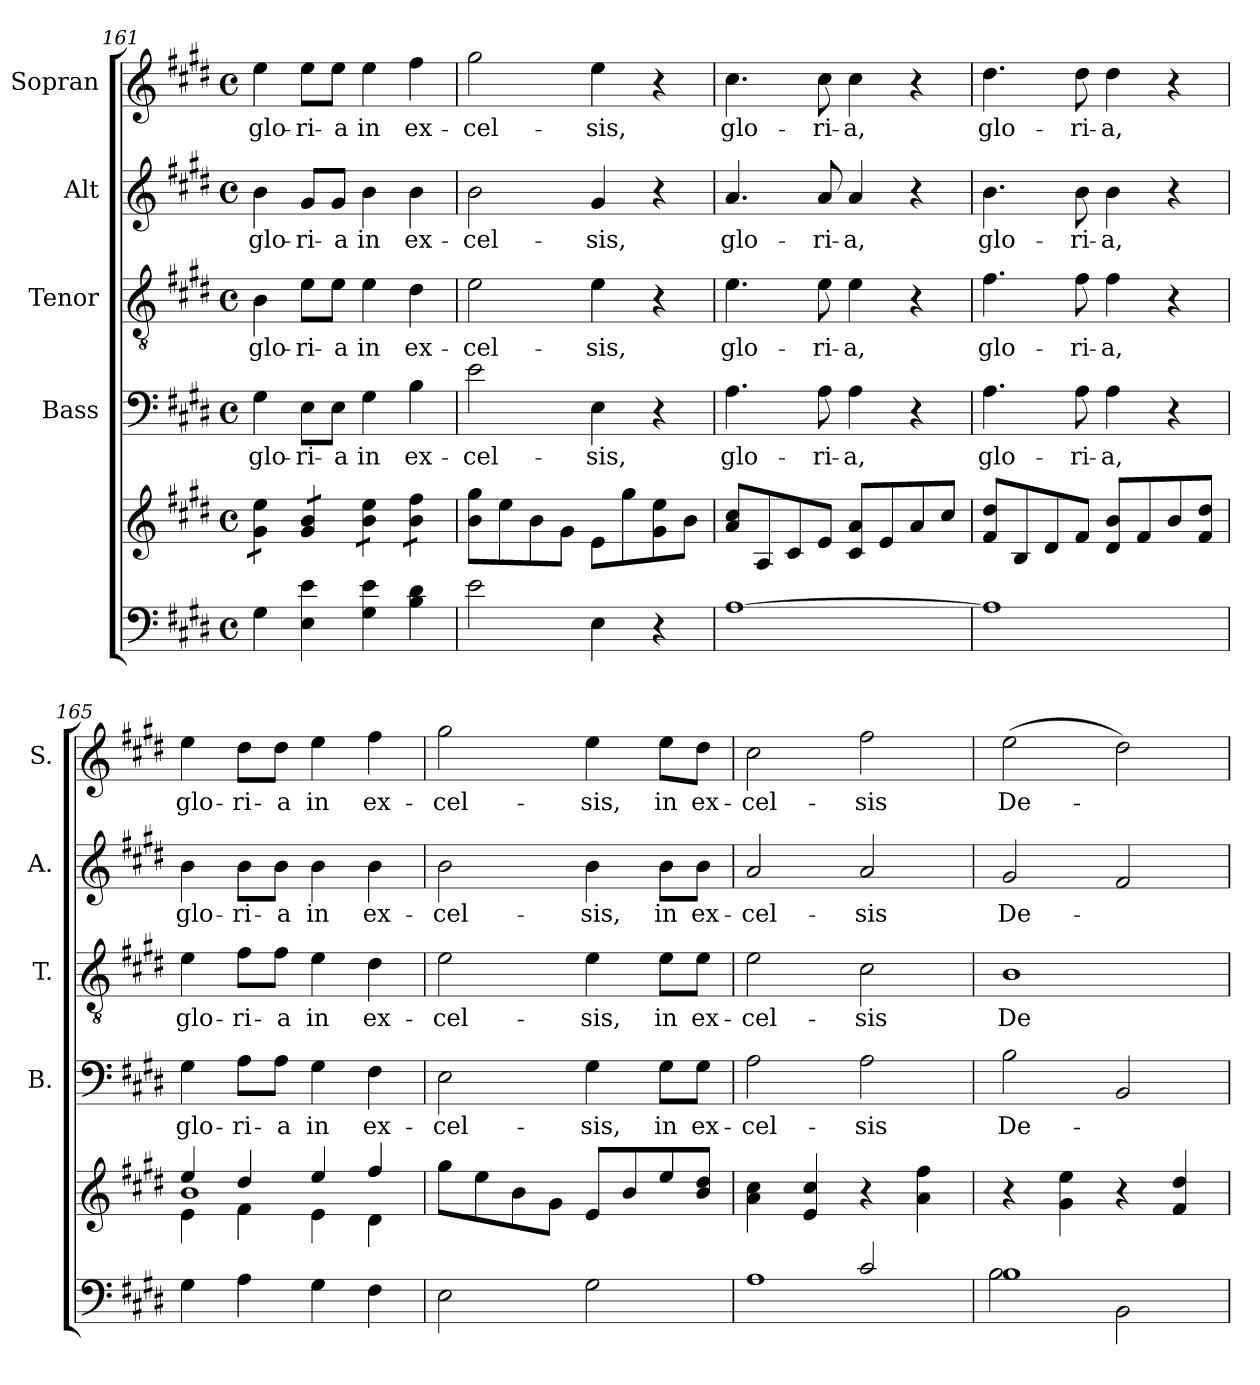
**kern	**kern	**kern	**text	**kern	**text	**kern	**text	**kern	**text
*part5	*part5	*part4	*part4	*part3	*part3	*part2	*part2	*part1	*part1
*staff6	*staff5	*staff4	*staff4	*staff3	*staff3	*staff2	*staff2	*staff1	*staff1
*	*	*I"Bass	*	*I"Tenor	*	*I"Alt	*	*I"Sopran	*
*	*	*I'B.	*	*I'T.	*	*I'A.	*	*I'S.	*
*clefF4	*clefG2	*clefF4	*	*clefGv2	*	*clefG2	*	*clefG2	*
*k[f#c#g#d#]	*k[f#c#g#d#]	*k[f#c#g#d#]	*	*k[f#c#g#d#]	*	*k[f#c#g#d#]	*	*k[f#c#g#d#]	*
*E:	*E:	*E:	*	*E:	*	*E:	*	*E:	*
*M4/4	*M4/4	*M4/4	*	*M4/4	*	*M4/4	*	*M4/4	*
*met(c)	*met(c)	*met(c)	*	*met(c)	*	*met(c)	*	*met(c)	*
=161	=161	=161	=161	=161	=161	=161	=161	=161	=161
!	!	!	!LO:LY:b	!	!LO:LY:b	!	!LO:LY:b	!	!LO:LY:b
*	*tremolo	*	*	*	*	*	*	*	*
4G#\	8g#\ 8ee\L	4G#\	glo-	4B\	glo-	4b\	glo-	4ee\	glo-
.	8g#\ 8ee\J	.	.	.	.	.	.	.	.
!	!	!	!LO:LY:b	!	!LO:LY:b	!	!LO:LY:b	!	!LO:LY:b
4E\ 4e\	8g#/ 8b/L	8E\L	-ri-	8e\L	-ri-	8g#/L	-ri-	8ee\L	-ri-
!	!	!	!LO:LY:b	!	!LO:LY:b	!	!LO:LY:b	!	!LO:LY:b
.	8g#/ 8b/J	8E\J	-a	8e\J	-a	8g#/J	-a	8ee\J	-a
!	!	!	!LO:LY:b	!	!LO:LY:b	!	!LO:LY:b	!	!LO:LY:b
4G#\ 4e\	8b\ 8ee\L	4G#\	in	4e\	in	4b\	in	4ee\	in
.	8b\ 8ee\J	.	.	.	.	.	.	.	.
!	!	!	!LO:LY:b	!	!LO:LY:b	!	!LO:LY:b	!	!LO:LY:b
4B\ 4d#\	8b\ 8ff#\L	4B\	ex-	4d#\	ex-	4b\	ex-	4ff#\	ex-
.	8b\ 8ff#\J	.	.	.	.	.	.	.	.
*	*Xtremolo	*	*	*	*	*	*	*	*
=162	=162	=162	=162	=162	=162	=162	=162	=162	=162
!	!	!	!LO:LY:b	!	!LO:LY:b	!	!LO:LY:b	!	!LO:LY:b
2e\	8b\ 8gg#\L	2e\	-cel-	2e\	-cel-	2b\	-cel-	2gg#\	-cel-
.	8ee\	.	.	.	.	.	.	.	.
.	8b\	.	.	.	.	.	.	.	.
.	8g#\J	.	.	.	.	.	.	.	.
!	!	!	!LO:LY:b	!	!LO:LY:b	!	!LO:LY:b	!	!LO:LY:b
4E\	8e\L	4E\	-sis,	4e\	-sis,	4g#/	-sis,	4ee\	-sis,
.	8gg#\	.	.	.	.	.	.	.	.
4r	8g#\ 8ee\	4r	.	4r	.	4r	.	4r	.
.	8b\J	.	.	.	.	.	.	.	.
=163	=163	=163	=163	=163	=163	=163	=163	=163	=163
!	!	!	!LO:LY:b	!	!LO:LY:b	!	!LO:LY:b	!	!LO:LY:b
[1A	8a/ 8cc#/L	4.A\	glo-	4.e\	glo-	4.a/	glo-	4.cc#\	glo-
.	8A/	.	.	.	.	.	.	.	.
.	8c#/	.	.	.	.	.	.	.	.
!	!	!	!LO:LY:b	!	!LO:LY:b	!	!LO:LY:b	!	!LO:LY:b
.	8e/J	8A\	-ri-	8e\	-ri-	8a/	-ri-	8cc#\	-ri-
!	!	!	!LO:LY:b	!	!LO:LY:b	!	!LO:LY:b	!	!LO:LY:b
.	8c#/ 8a/L	4A\	-a,	4e\	-a,	4a/	-a,	4cc#\	-a,
.	8e/	.	.	.	.	.	.	.	.
.	8a/	4r	.	4r	.	4r	.	4r	.
.	8cc#/J	.	.	.	.	.	.	.	.
!!LO:PB:g=z
=164	=164	=164	=164	=164	=164	=164	=164	=164	=164
!	!	!	!LO:LY:b	!	!LO:LY:b	!	!LO:LY:b	!	!LO:LY:b
1A]	8f#/ 8dd#/L	4.A\	glo-	4.f#\	glo-	4.b\	glo-	4.dd#\	glo-
.	8B/	.	.	.	.	.	.	.	.
.	8d#/	.	.	.	.	.	.	.	.
!	!	!	!LO:LY:b	!	!LO:LY:b	!	!LO:LY:b	!	!LO:LY:b
.	8f#/J	8A\	-ri-	8f#\	-ri-	8b\	-ri-	8dd#\	-ri-
!	!	!	!LO:LY:b	!	!LO:LY:b	!	!LO:LY:b	!	!LO:LY:b
.	8d#/ 8b/L	4A\	-a,	4f#\	-a,	4b\	-a,	4dd#\	-a,
.	8f#/	.	.	.	.	.	.	.	.
.	8b/	4r	.	4r	.	4r	.	4r	.
.	8f#/ 8dd#/J	.	.	.	.	.	.	.	.
=165	=165	=165	=165	=165	=165	=165	=165	=165	=165
*	*^	*	*	*	*	*	*	*	*
*	*	*^	*	*	*	*	*	*	*	*
!	!	!	!	!	!LO:LY:b	!	!LO:LY:b	!	!LO:LY:b	!	!LO:LY:b
4G#\	4ee/	4e\	1b	4G#\	glo-	4e\	glo-	4b\	glo-	4ee\	glo-
!	!	!	!	!	!LO:LY:b	!	!LO:LY:b	!	!LO:LY:b	!	!LO:LY:b
4A\	4dd#/	4f#\	.	8A\L	-ri-	8f#\L	-ri-	8b\L	-ri-	8dd#\L	-ri-
!	!	!	!	!	!LO:LY:b	!	!LO:LY:b	!	!LO:LY:b	!	!LO:LY:b
.	.	.	.	8A\J	-a	8f#\J	-a	8b\J	-a	8dd#\J	-a
!	!	!	!	!	!LO:LY:b	!	!LO:LY:b	!	!LO:LY:b	!	!LO:LY:b
4G#\	4ee/	4e\	.	4G#\	in	4e\	in	4b\	in	4ee\	in
!	!	!	!	!	!LO:LY:b	!	!LO:LY:b	!	!LO:LY:b	!	!LO:LY:b
4F#\	4ff#/	4d#\	.	4F#\	ex-	4d#\	ex-	4b\	ex-	4ff#\	ex-
*	*	*v	*v	*	*	*	*	*	*	*	*
=166	=166	=166	=166	=166	=166	=166	=166	=166	=166	=166
!	!	!	!	!LO:LY:b	!	!LO:LY:b	!	!LO:LY:b	!	!LO:LY:b
*	*v	*v	*	*	*	*	*	*	*	*
2E\	8gg#\L	2E\	-cel-	2e\	-cel-	2b\	-cel-	2gg#\	-cel-
.	8ee\	.	.	.	.	.	.	.	.
.	8b\	.	.	.	.	.	.	.	.
.	8g#\J	.	.	.	.	.	.	.	.
!	!	!	!LO:LY:b	!	!LO:LY:b	!	!LO:LY:b	!	!LO:LY:b
2G#\	8e/L	4G#\	-sis,	4e\	-sis,	4b\	-sis,	4ee\	-sis,
.	8b/	.	.	.	.	.	.	.	.
!	!	!	!LO:LY:b	!	!LO:LY:b	!	!LO:LY:b	!	!LO:LY:b
.	8ee/	8G#\L	in	8e\L	in	8b\L	in	8ee\L	in
!	!	!	!LO:LY:b	!	!LO:LY:b	!	!LO:LY:b	!	!LO:LY:b
.	8b/ 8dd#/J	8G#\J	ex-	8e\J	ex-	8b\J	ex-	8dd#\J	ex-
=167	=167	=167	=167	=167	=167	=167	=167	=167	=167
*^	*	*	*	*	*	*	*	*	*
!	!	!	!	!LO:LY:b	!	!LO:LY:b	!	!LO:LY:b	!	!LO:LY:b
2ryy	1A	4a\ 4cc#\	2A\	-cel-	2e\	-cel-	2a/	-cel-	2cc#\	-cel-
.	.	4e/ 4cc#/	.	.	.	.	.	.	.	.
!	!	!	!	!LO:LY:b	!	!LO:LY:b	!	!LO:LY:b	!	!LO:LY:b
2c#/	.	4r	2A\	-sis	2c#\	-sis	2a/	-sis	2ff#\	-sis
.	.	4a\ 4ff#\	.	.	.	.	.	.	.	.
=168	=168	=168	=168	=168	=168	=168	=168	=168	=168	=168
!	!	!	!	!LO:LY:b	!	!LO:LY:b	!	!LO:LY:b	!	!LO:LY:b
1B	2B\	4r	2B\	De-	1B	De-	2g#/	De-	(>2ee\	De-
.	.	4g#\ 4ee\	.	.	.	.	.	.	.	.
.	2BB\	4r	2BB/	.	.	.	2f#/	.	2dd#\)	.
.	.	4f#/ 4dd#/	.	.	.	.	.	.	.	.
*v	*v	*	*	*	*	*	*	*	*	*
=	=	=	=	=	=	=	=	=	=
*-	*-	*-	*-	*-	*-	*-	*-	*-	*-
